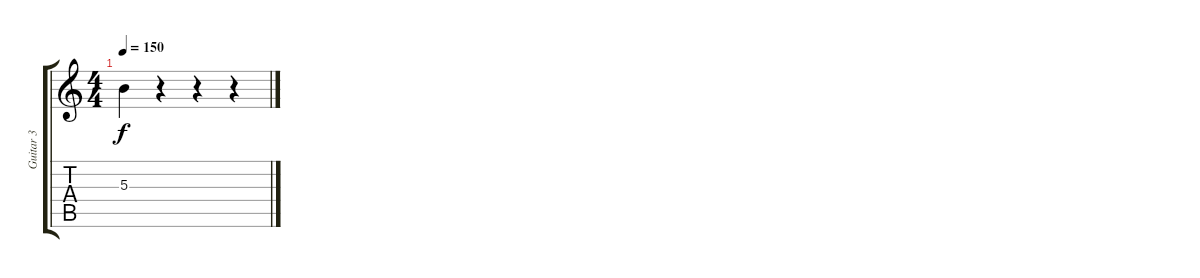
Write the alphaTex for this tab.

\track ("Guitar 3" "Guitar 3") {instrument overdrivenguitar}
\staff {score tabs}
\tuning (Eb4 Bb3 Gb3 Db3 Ab2 Eb2) {hide}
\ts (4 4)
\tempo 150
\clef g2
\ks c
5.3.4{dy f} r.4 r.4 r.4
